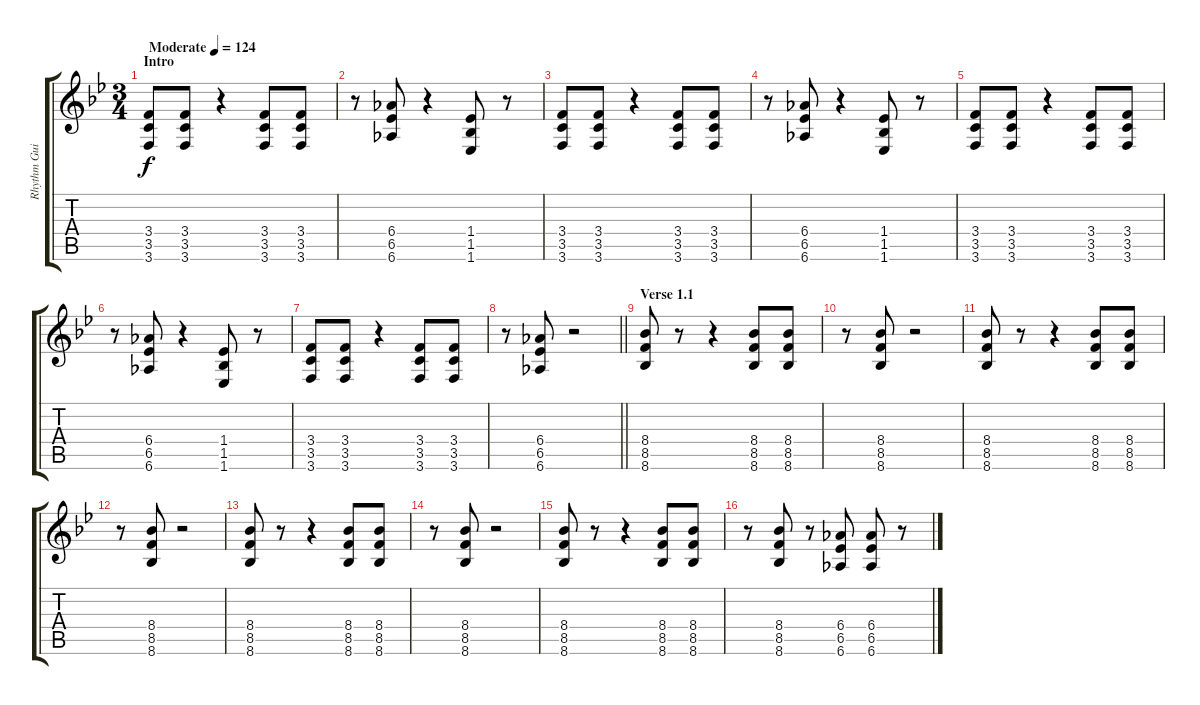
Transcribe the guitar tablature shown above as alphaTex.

\track ("Rhythm Guitar " "Rhythm Gui") {instrument distortionguitar}
\staff {score tabs}
\tuning (D4 A3 Gb3 D3 A2 D2) {hide}
\ts (3 4)
\section ("" "Intro")
\tempo (124 "Moderate")
\clef g2
\ks bb
(3.4 3.5 3.6).8{dy f instrument distortionguitar} (3.4 3.5 3.6).8 r.4 (3.4 3.5 3.6).8 (3.4 3.5 3.6).8 |
r.8 (6.4 6.5 6.6).8 r.4 (1.4 1.5 1.6).8 r.8 |
(3.4 3.5 3.6).8 (3.4 3.5 3.6).8 r.4 (3.4 3.5 3.6).8 (3.4 3.5 3.6).8 |
r.8 (6.4 6.5 6.6).8 r.4 (1.4 1.5 1.6).8 r.8 |
(3.4 3.5 3.6).8 (3.4 3.5 3.6).8 r.4 (3.4 3.5 3.6).8 (3.4 3.5 3.6).8 |
r.8 (6.4 6.5 6.6).8 r.4 (1.4 1.5 1.6).8 r.8 |
(3.4 3.5 3.6).8 (3.4 3.5 3.6).8 r.4 (3.4 3.5 3.6).8 (3.4 3.5 3.6).8 |
\barLineRight lightlight
r.8 (6.4 6.5 6.6).8 r.2 |
\section ("" "Verse 1.1")
(8.4 8.5 8.6).8 r.8 r.4 (8.4 8.5 8.6).8 (8.4 8.5 8.6).8 |
r.8 (8.4 8.5 8.6).8 r.2 |
(8.4 8.5 8.6).8 r.8 r.4 (8.4 8.5 8.6).8 (8.4 8.5 8.6).8 |
r.8 (8.4 8.5 8.6).8 r.2 |
(8.4 8.5 8.6).8 r.8 r.4 (8.4 8.5 8.6).8 (8.4 8.5 8.6).8 |
r.8 (8.4 8.5 8.6).8 r.2 |
(8.4 8.5 8.6).8 r.8 r.4 (8.4 8.5 8.6).8 (8.4 8.5 8.6).8 |
r.8 (8.4 8.5 8.6).8 r.8 (6.4 6.5 6.6).8 (6.4 6.5 6.6).8 r.8
